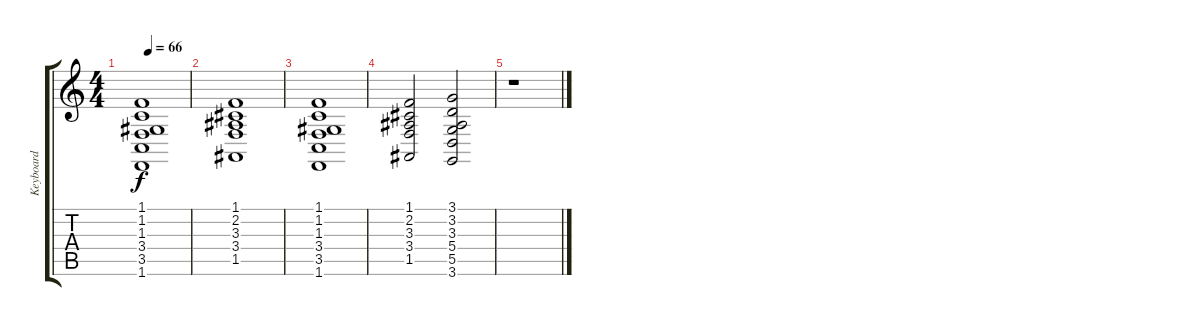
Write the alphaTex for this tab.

\track ("Keyboard" "Keyboard") {instrument synthstrings1}
\staff {score tabs}
\tuning (E4 B3 G3 D3 A2 E2) {hide}
\ts (4 4)
\tempo 66
\clef g2
\ks c
(1.1 1.2 1.3 3.4 3.5 1.6).1{dy f} |
(1.1 2.2 3.3 3.4 1.5).1 |
(1.1 1.2 1.3 3.4 3.5 1.6).1 |
(1.1 2.2 3.3 3.4 1.5).2 (3.1 3.2 3.3 5.4 5.5 3.6).2 |
r.1
